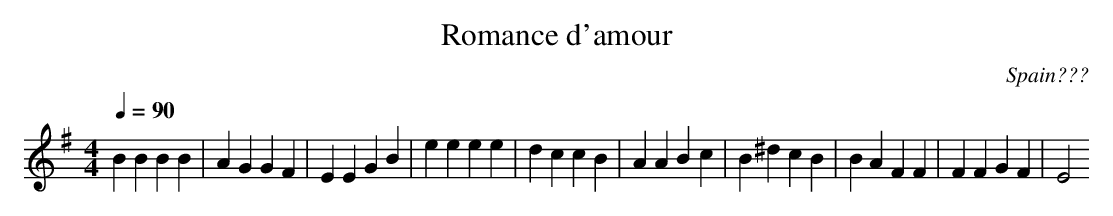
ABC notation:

X:1
T:Romance d'amour
O:Spain???
M:4/4
L:1/4
Q:90
K:G
BBBB|AGGF|EEGB|eeee|dccB|AABc|B^dcB|BAFF|FFGF|E2
